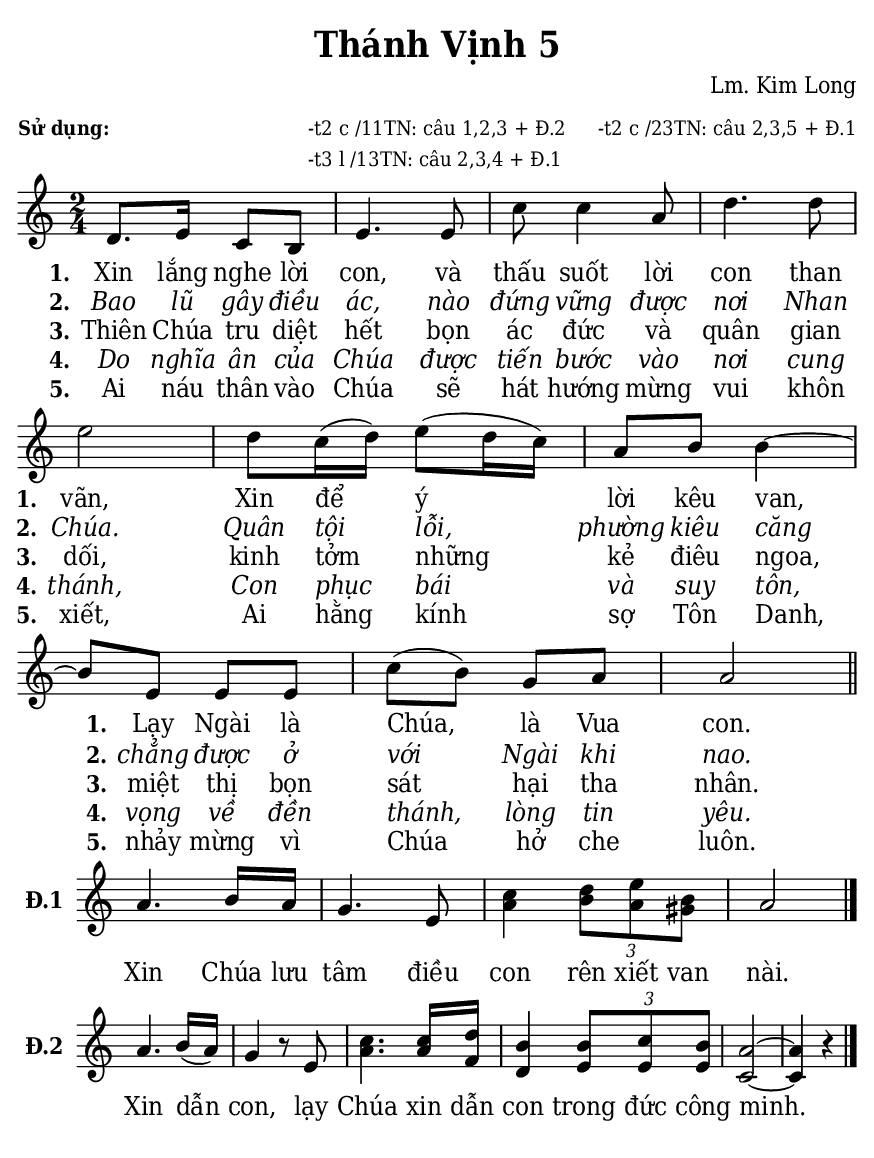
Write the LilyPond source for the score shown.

% Cài đặt chung
\version "2.22.1"
\include "english.ly"

\header {
  title = "Thánh Vịnh 5"
  composer = "Lm. Kim Long"
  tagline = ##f
}

% mã nguồn cho những chức năng chưa hỗ trợ trong phiên bản lilypond hiện tại
% cung cấp bởi cộng đồng lilypond khi gửi email đến lilypond-user@gnu.org
% Đổi kích thước nốt cho bè phụ
notBePhu =
#(define-music-function (font-size music) (number? ly:music?)
   (for-some-music
     (lambda (m)
       (if (music-is-of-type? m 'rhythmic-event)
           (begin
             (set! (ly:music-property m 'tweaks)
                   (cons `(font-size . ,font-size)
                         (ly:music-property m 'tweaks)))
             #t)
           #f))
     music)
   music)

% in số phiên khúc trên mỗi dòng
#(define (add-grob-definition grob-name grob-entry)
     (set! all-grob-descriptions
           (cons ((@@ (lily) completize-grob-entry)
                  (cons grob-name grob-entry))
                 all-grob-descriptions)))

#(add-grob-definition
    'StanzaNumberSpanner
    `((direction . ,LEFT)
      (font-series . bold)
      (padding . 1.0)
      (side-axis . ,X)
      (stencil . ,ly:text-interface::print)
      (X-offset . ,ly:side-position-interface::x-aligned-side)
      (Y-extent . ,grob::always-Y-extent-from-stencil)
      (meta . ((class . Spanner)
               (interfaces . (font-interface
                              side-position-interface
                              stanza-number-interface
                              text-interface))))))

\layout {
    \context {
      \Global
      \grobdescriptions #all-grob-descriptions
    }
    \context {
      \Score
      \remove Stanza_number_align_engraver
      \consists
        #(lambda (context)
           (let ((texts '())
                 (syllables '()))
             (make-engraver
              (acknowledgers
               ((stanza-number-interface engraver grob source-engraver)
                  (set! texts (cons grob texts)))
               ((lyric-syllable-interface engraver grob source-engraver)
                  (set! syllables (cons grob syllables))))
              ((stop-translation-timestep engraver)
                 (for-each
                  (lambda (text)
                    (for-each
                     (lambda (syllable)
                       (ly:pointer-group-interface::add-grob
                        text
                        'side-support-elements
                        syllable))
                     syllables))
                  texts)
                 (set! syllables '())))))
    }
    \context {
      \Lyrics
      \remove Stanza_number_engraver
      \consists
        #(lambda (context)
           (let ((text #f)
                 (last-stanza #f))
             (make-engraver
              ((process-music engraver)
                 (let ((stanza (ly:context-property context 'stanza #f)))
                   (if (and stanza (not (equal? stanza last-stanza)))
                       (let ((column (ly:context-property context
'currentCommandColumn)))
                         (set! last-stanza stanza)
                         (if text
                             (ly:spanner-set-bound! text RIGHT column))
                         (set! text (ly:engraver-make-grob engraver
'StanzaNumberSpanner '()))
                         (ly:grob-set-property! text 'text stanza)
                         (ly:spanner-set-bound! text LEFT column)))))
              ((finalize engraver)
                 (if text
                     (let ((column (ly:context-property context
'currentCommandColumn)))
                       (ly:spanner-set-bound! text RIGHT column)))))))
      \override StanzaNumberSpanner.horizon-padding = 10000
    }
}

stanzaReminderOff =
  \temporary \override StanzaNumberSpanner.after-line-breaking =
     #(lambda (grob)
        ;; Can be replaced with (not (first-broken-spanner? grob)) in 2.23.
        (if (let ((siblings (ly:spanner-broken-into (ly:grob-original grob))))
              (and (pair? siblings)
                   (not (eq? grob (car siblings)))))
            (ly:grob-suicide! grob)))

stanzaReminderOn = \undo \stanzaReminderOff
% kết thúc mã nguồn

% Nhạc
nhacPhanMot = \relative c' {
  \key c \major
  \time 2/4
  d8. e16 c8 b |
  e4. e8 |
  c' c4 a8 |
  d4. d8 |
  e2 |
  d8 c16 (d) e8 (d16 c) |
  a8 b b4 ~ |
  b8 e, e e |
  c' (b) g a |
  a2 \bar "||"
}

nhacPhanHai = \relative c'' {
  \key c \major
  \time 2/4
  a4. b16 a |
  g4. e8 |
  <<
    {
      c'4 \tuplet 3/2 { d8 e b }
    }
    {
      a4 \tuplet 3/2 { b8 a gs }
    }
  >>
  a2 \bar "|."
}

nhacPhanBa = \relative c'' {
  \key c \major
  \time 2/4
  a4. b16 (a) |
  g4 r8 e |
  <<
    {
      c'4. c16 d |
      b4 \tuplet 3/2 { b8 c b } |
      a2 ~ |
      a4 r \bar "|."
    }
    {
      a4. a16 f |
      d4 \tuplet 3/2 { e8 e e }
      c2 ~ |
      c4 r
    }
  >>
}

% Lời
loiPhanMot = \lyricmode {
  <<
    {
      \set stanza = "1."
      Xin lắng nghe lời con, và thấu suốt lời con than vãn,
      Xin để ý lời kêu van,
      Lạy Ngài là Chúa, là Vua con.
    }
    \new Lyrics {
	    \set associatedVoice = "beSop"
	    \set stanza = "2."
      \override Lyrics.LyricText.font-shape = #'italic
	    Bao lũ gây điều ác, nào đứng vững được nơi Nhan Chúa.
	    Quân tội lỗi, phường kiêu căng
	    chẳng được ở với Ngài khi nao.
    }
    \new Lyrics {
	    \set associatedVoice = "beSop"
	    \set stanza = "3."
	    Thiên Chúa tru diệt hết bọn ác đức và quân gian dối,
	    kinh tởm những kẻ điêu ngoa,
	    miệt thị bọn sát hại tha nhân.
    }
    \new Lyrics {
	    \set associatedVoice = "beSop"
	    \set stanza = "4."
      \override Lyrics.LyricText.font-shape = #'italic
	    Do nghĩa ân của Chúa được tiến bước vào nơi cung thánh,
	    Con phục bái và suy tôn, vọng về đền thánh, lòng tin yêu.
    }
    \new Lyrics {
	    \set associatedVoice = "beSop"
	    \set stanza = "5."
	    Ai náu thân vào Chúa sẽ hát hướng mừng vui khôn xiết,
	    Ai hằng kính sợ Tôn Danh, nhảy mừng vì Chúa hở che luôn.
    }
  >>
}

loiPhanHai = \lyricmode {
  Xin Chúa lưu tâm điều con rên xiết van nài.
}

loiPhanBa = \lyricmode {
  Xin dẫn con, lạy Chúa xin dẫn con trong đức công minh.
}

% Dàn trang
\paper {
  #(set-paper-size "a5")
  top-margin = 3\mm
  bottom-margin = 3\mm
  left-margin = 3\mm
  right-margin = 3\mm
  indent = #0
  #(define fonts
	 (make-pango-font-tree "Deja Vu Serif Condensed"
	 		       "Deja Vu Serif Condensed"
			       "Deja Vu Serif Condensed"
			       (/ 20 20)))
  print-page-number = ##f
}

\markup {
  \vspace #1
  \fill-line {
    \column {
      \left-align {
        \line { \bold \small "Sử dụng:" }
      }
    }
    \column {
      \left-align {
        \line { \small "-t2 c /11TN: câu 1,2,3 + Đ.2" }
        \line { \small "-t3 l /13TN: câu 2,3,4 + Đ.1" }
      }
    }
    \column {
      \left-align {
        \line { \small "-t2 c /23TN: câu 2,3,5 + Đ.1" }
      }
    }
  }
}

\score {
  <<
    \new Staff <<
        \clef treble
        \new Voice = beSop {
          \nhacPhanMot
        }
      \new Lyrics \lyricsto beSop \loiPhanMot
    >>
  >>
  \layout {
    \override Lyrics.LyricSpace.minimum-distance = #0.5
    \override Score.BarNumber.break-visibility = ##(#f #f #f)
    \override Score.SpacingSpanner.uniform-stretching = ##t
    ragged-last = ##f
  }
}

\score {
  <<
    \new Staff \with {
      \remove "Time_signature_engraver"
      instrumentName = \markup { \bold "Đ.1" }} <<
        \clef treble
        \new Voice = beSop {
          \nhacPhanHai
        }
      \new Lyrics \lyricsto beSop \loiPhanHai
    >>
  >>
  \layout {
    indent = 10
    \override Lyrics.LyricSpace.minimum-distance = #0.8
    \override Score.BarNumber.break-visibility = ##(#f #f #f)
    \override Score.SpacingSpanner.uniform-stretching = ##t
    ragged-last = ##f
  }
}

\score {
  <<
    \new Staff \with {
      \remove "Time_signature_engraver"
      instrumentName = \markup { \bold "Đ.2" }} <<
        \clef treble
        \new Voice = beSop {
          \nhacPhanBa
        }
      \new Lyrics \lyricsto beSop \loiPhanBa
    >>
  >>
  \layout {
    indent = 10
    \override Lyrics.LyricSpace.minimum-distance = #0.8
    \override Score.BarNumber.break-visibility = ##(#f #f #f)
    \override Score.SpacingSpanner.uniform-stretching = ##t
    ragged-last = ##f
  }
}
